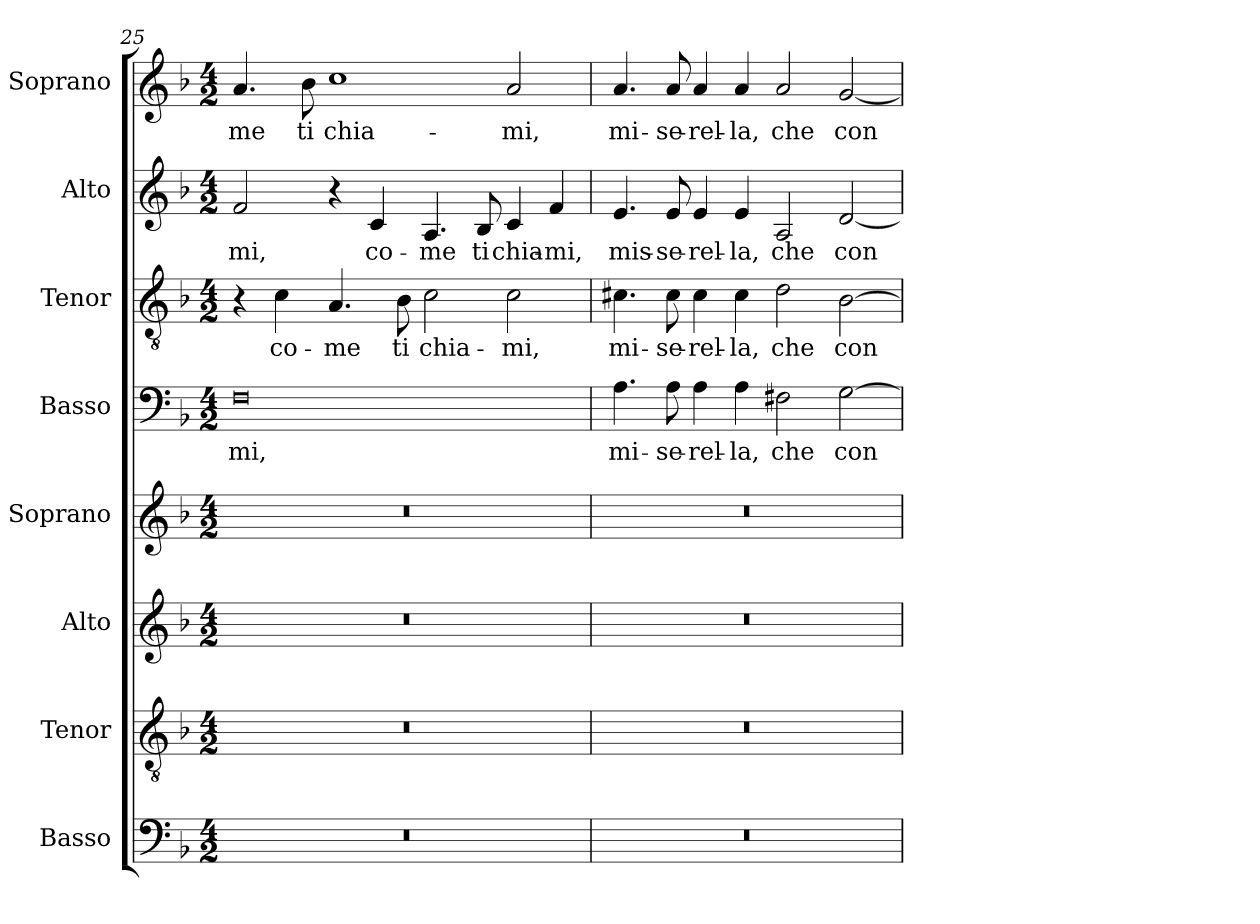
**kern	**kern	**kern	**kern	**kern	**text	**kern	**text	**kern	**text	**kern	**text
*part8	*part7	*part6	*part5	*part4	*part4	*part3	*part3	*part2	*part2	*part1	*part1
*staff8	*staff7	*staff6	*staff5	*staff4	*staff4	*staff3	*staff3	*staff2	*staff2	*staff1	*staff1
*I"Basso	*I"Tenor	*I"Alto	*I"Soprano	*I"Basso	*	*I"Tenor	*	*I"Alto	*	*I"Soprano	*
*	*I'T.	*I'A.	*I'Sop.	*	*	*I'T.	*	*I'A.	*	*I'Sop.	*
*clefF4	*clefGv2	*clefG2	*clefG2	*clefF4	*	*clefGv2	*	*clefG2	*	*clefG2	*
*	*ITrd7c12	*	*	*	*	*ITrd7c12	*	*	*	*	*
*k[b-]	*k[b-]	*k[b-]	*k[b-]	*k[b-]	*	*k[b-]	*	*k[b-]	*	*k[b-]	*
*F:	*F:	*F:	*F:	*F:	*	*F:	*	*F:	*	*F:	*
*M4/2	*M4/2	*M4/2	*M4/2	*M4/2	*	*M4/2	*	*M4/2	*	*M4/2	*
=25	=25	=25	=25	=25	=25	=25	=25	=25	=25	=25	=25
!LO:N:vis=1	!LO:N:vis=1	!LO:N:vis=1	!LO:N:vis=1	!	!	!	!	!	!	!	!
!	!	!	!	!	!LO:LY:b:color=#000000	!	!	!	!	!	!
!	!	!	!	!	!	!	!	!	!LO:LY:b:color=#000000	!	!
!	!	!	!	!	!	!	!	!	!	!	!LO:LY:b:color=#000000
0r	0r	0r	0r	0Fi	-mi,	4r	.	2fi/	-mi,	4.ai/	-me
!	!	!	!	!	!	!	!LO:LY:b:color=#000000	!	!	!	!
.	.	.	.	.	.	4Ci\	co-	.	.	.	.
!	!	!	!	!	!	!	!	!	!	!	!LO:LY:b:color=#000000
.	.	.	.	.	.	.	.	.	.	8b-i\	ti
!	!	!	!	!	!	!	!LO:LY:b:color=#000000	!	!	!	!
!	!	!	!	!	!	!	!	!	!	!	!LO:LY:b:color=#000000
.	.	.	.	.	.	4.AAi/	-me	4r	.	1cci	chia-
!	!	!	!	!	!	!	!	!	!LO:LY:b:color=#000000	!	!
.	.	.	.	.	.	.	.	4ci/	co-	.	.
!	!	!	!	!	!	!	!LO:LY:b:color=#000000	!	!	!	!
.	.	.	.	.	.	8BB-i\	ti	.	.	.	.
!	!	!	!	!	!	!	!LO:LY:b:color=#000000	!	!	!	!
!	!	!	!	!	!	!	!	!	!LO:LY:b:color=#000000	!	!
.	.	.	.	.	.	2Ci\	chia-	4.Ai/	-me	.	.
!	!	!	!	!	!	!	!	!	!LO:LY:b:color=#000000	!	!
.	.	.	.	.	.	.	.	8B-i/	ti	.	.
!	!	!	!	!	!	!	!LO:LY:b:color=#000000	!	!	!	!
!	!	!	!	!	!	!	!	!	!LO:LY:b:color=#000000	!	!
!	!	!	!	!	!	!	!	!	!	!	!LO:LY:b:color=#000000
.	.	.	.	.	.	2Ci\	-mi,	4ci/	chia-	2ai/	-mi,
!	!	!	!	!	!	!	!	!	!LO:LY:b:color=#000000	!	!
.	.	.	.	.	.	.	.	4fi/	-mi,	.	.
=26	=26	=26	=26	=26	=26	=26	=26	=26	=26	=26	=26
!LO:N:vis=1	!LO:N:vis=1	!LO:N:vis=1	!LO:N:vis=1	!	!	!	!	!	!	!	!
!	!	!	!	!	!LO:LY:b:color=#000000	!	!	!	!	!	!
!	!	!	!	!	!	!	!LO:LY:b:color=#000000	!	!	!	!
!	!	!	!	!	!	!	!	!	!LO:LY:b:color=#000000	!	!
!	!	!	!	!	!	!	!	!	!	!	!LO:LY:b:color=#000000
0r	0r	0r	0r	4.Ai\	mi-	4.C#Xi\	mi-	4.ei/	mis-	4.ai/	mi-
!	!	!	!	!	!LO:LY:b:color=#000000	!	!	!	!	!	!
!	!	!	!	!	!	!	!LO:LY:b:color=#000000	!	!	!	!
!	!	!	!	!	!	!	!	!	!LO:LY:b:color=#000000	!	!
!	!	!	!	!	!	!	!	!	!	!	!LO:LY:b:color=#000000
.	.	.	.	8Ai\	-se-	8C#i\	-se-	8ei/	-se-	8ai/	-se-
!	!	!	!	!	!LO:LY:b:color=#000000	!	!	!	!	!	!
!	!	!	!	!	!	!	!LO:LY:b:color=#000000	!	!	!	!
!	!	!	!	!	!	!	!	!	!LO:LY:b:color=#000000	!	!
!	!	!	!	!	!	!	!	!	!	!	!LO:LY:b:color=#000000
.	.	.	.	4Ai\	-rel-	4C#i\	-rel-	4ei/	-rel-	4ai/	-rel-
!	!	!	!	!	!LO:LY:b:color=#000000	!	!	!	!	!	!
!	!	!	!	!	!	!	!LO:LY:b:color=#000000	!	!	!	!
!	!	!	!	!	!	!	!	!	!LO:LY:b:color=#000000	!	!
!	!	!	!	!	!	!	!	!	!	!	!LO:LY:b:color=#000000
.	.	.	.	4Ai\	-la,	4C#i\	-la,	4ei/	-la,	4ai/	-la,
!	!	!	!	!	!LO:LY:b:color=#000000	!	!	!	!	!	!
!	!	!	!	!	!	!	!LO:LY:b:color=#000000	!	!	!	!
!	!	!	!	!	!	!	!	!	!LO:LY:b:color=#000000	!	!
!	!	!	!	!	!	!	!	!	!	!	!LO:LY:b:color=#000000
.	.	.	.	2F#Xi\	che	2Di\	che	2Ai/	che	2ai/	che
!	!	!	!	!	!LO:LY:b:color=#000000	!	!	!	!	!	!
!	!	!	!	!	!	!	!LO:LY:b:color=#000000	!	!	!	!
!	!	!	!	!	!	!	!	!	!LO:LY:b:color=#000000	!	!
!	!	!	!	!	!	!	!	!	!	!	!LO:LY:b:color=#000000
.	.	.	.	[2Gi\	con-	[2BB-i\	con-	[2di/	con-	[2gi/	con-
=	=	=	=	=	=	=	=	=	=	=	=
*-	*-	*-	*-	*-	*-	*-	*-	*-	*-	*-	*-
